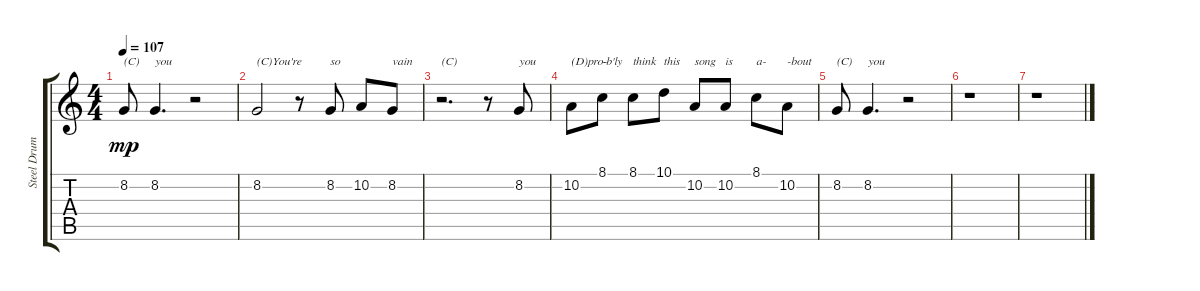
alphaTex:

\track ("Steel Drums" "Steel Drum") {instrument steeldrums}
\staff {score tabs}
\tuning (E4 B3 G3 D3 A2 E2) {hide}
\ts (4 4)
\tempo 107
\clef g2
\ks c
8.2.8{txt "(C)" dy mp} 8.2.4{d txt "you"} r.2 |
8.2.2{txt "(C)You're"} r.8 8.2.8{txt "so"} 10.2.8 8.2.8{txt "vain"} |
r.2{d txt "(C)"} r.8 8.2.8{txt "you"} |
10.2.8{txt "(D)pro-"} 8.1.8{txt "-b'ly"} 8.1.8{txt "think"} 10.1.8{txt "this"} 10.2.8{txt "song"} 10.2.8{txt "is"} 8.1.8{txt "a-"} 10.2.8{txt "-bout"} |
8.2.8{txt "(C)"} 8.2.4{d txt "you"} r.2 |
r.1 |
r.1
